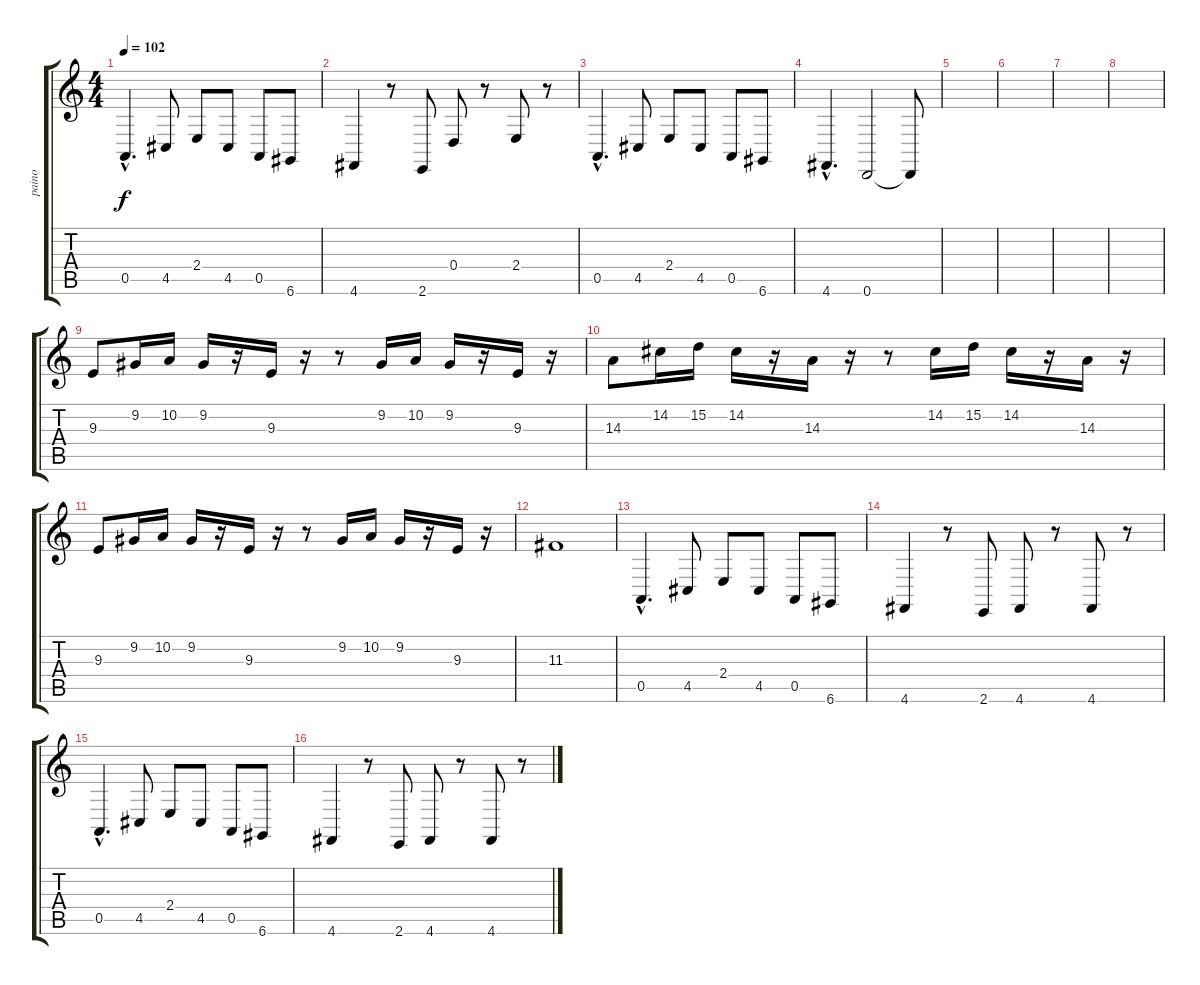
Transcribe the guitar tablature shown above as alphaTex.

\track ("paino" "paino") {instrument brightacousticpiano}
\staff {score tabs}
\tuning (E4 B3 G3 D3 A2 D2) {hide}
\ts (4 4)
\tempo 102
\clef g2
\ks c
0.5{hac}.4{d dy f} 4.5.8 2.4.8 4.5.8 0.5.8 6.6.8 |
4.6.4 r.8 2.6.8 0.4.8 r.8 2.4.8 r.8 |
0.5{hac}.4{d} 4.5.8 2.4.8 4.5.8 0.5.8 6.6.8 |
4.6{hac}.4{d} 0.6.2 0.6{t}.8 |
|
|
|
|
9.3.8 9.2.16 10.2.16 9.2.16 r.16 9.3.16 r.16 r.8 9.2.16 10.2.16 9.2.16 r.16 9.3.16 r.16 |
14.3.8 14.2.16 15.2.16 14.2.16 r.16 14.3.16 r.16 r.8 14.2.16 15.2.16 14.2.16 r.16 14.3.16 r.16 |
9.3.8 9.2.16 10.2.16 9.2.16 r.16 9.3.16 r.16 r.8 9.2.16 10.2.16 9.2.16 r.16 9.3.16 r.16 |
11.3.1 |
0.5{hac}.4{d} 4.5.8 2.4.8 4.5.8 0.5.8 6.6.8 |
4.6.4 r.8 2.6.8 4.6.8 r.8 4.6.8 r.8 |
0.5{hac}.4{d} 4.5.8 2.4.8 4.5.8 0.5.8 6.6.8 |
4.6.4 r.8 2.6.8 4.6.8 r.8 4.6.8 r.8
